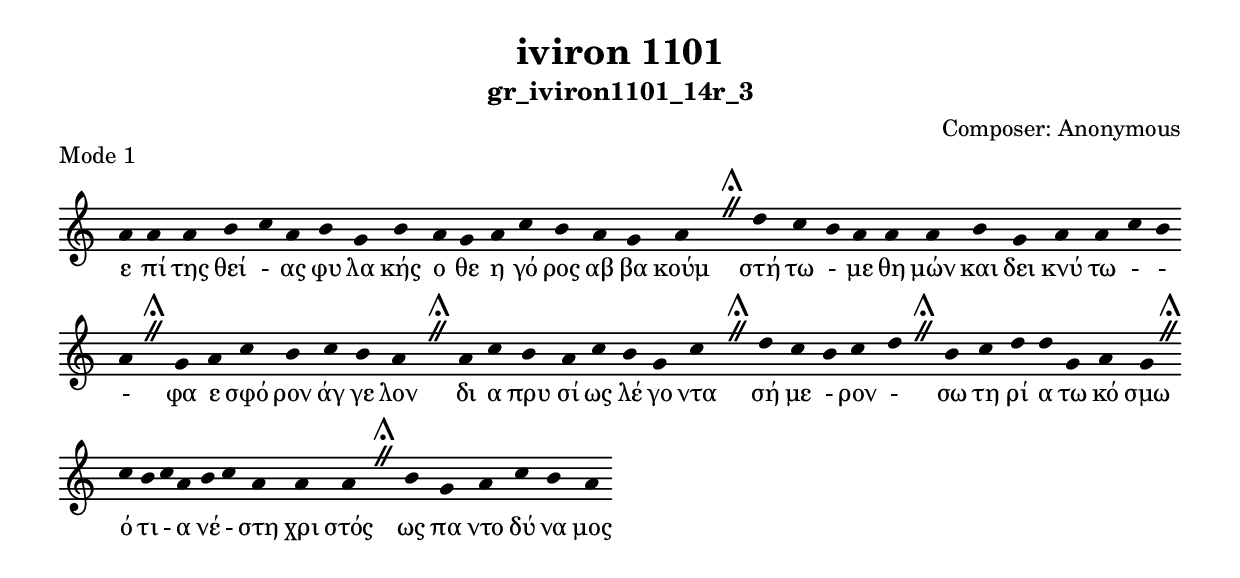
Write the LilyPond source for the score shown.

\include "gregorian.ly"

	\header {
 	  title = "iviron 1101"
	  subtitle = "gr_iviron1101_14r_3"
	  composer = "Composer: Αnonymous"
	  piece = "Mode 1"
	}

	chant = {
	  a'4 a'4 a'4 b'4 c''4 a'4 b'4 g'4 b'4 a'4 g'4 a'4 c''4 b'4 a'4 g'4 a'4 \divisioMaior
 d''4 c''4 b'4 a'4 a'4 a'4 b'4 g'4 a'4 a'4 c''4 b'4 a'4 \divisioMaior
 g'4 a'4 c''4 b'4 c''4 b'4 a'4 \divisioMaior
 a'4 c''4 b'4 a'4 c''4 b'4 g'4 c''4 \divisioMaior
 d''4 c''4 b'4 c''4 d''4 \divisioMaior
 b'4 c''4 d''4 d''4 g'4 a'4 g'4 \divisioMaior
 c''4 b'4 c''4 a'4 b'4 c''4 a'4 a'4 a'4 \divisioMaior
 b'4 g'4 a'4 c''4 b'4 a'4\finalis
	}

	verba = \lyricmode {ε πί της θεί - ας φυ λα κής ο θε η γό ρος αβ βα κούμ 
στή τω - με θη μών και δει κνύ τω -  -  - 
φα ε σφό ρον άγ γε λον 
δι α πρυ σί ως λέ γο ντα 
σή με - ρον - 
σω τη ρί α τω κό σμω 
ό τι - α νέ - στη χρι στός 
ως πα ντο δύ να μος 
	}


	\score {
	  \new Staff <<
	  \new Voice = "melody" \chant
	  \new Lyrics = "one" \lyricsto melody \verba
	  >>
	  \layout {
	    \context {
	      \Staff
	      \remove "Time_signature_engraver"
	      \remove "Bar_engraver"
	    }
	    \context {
	      \Voice
	      \remove "Stem_engraver"
	    }
	  }
	}